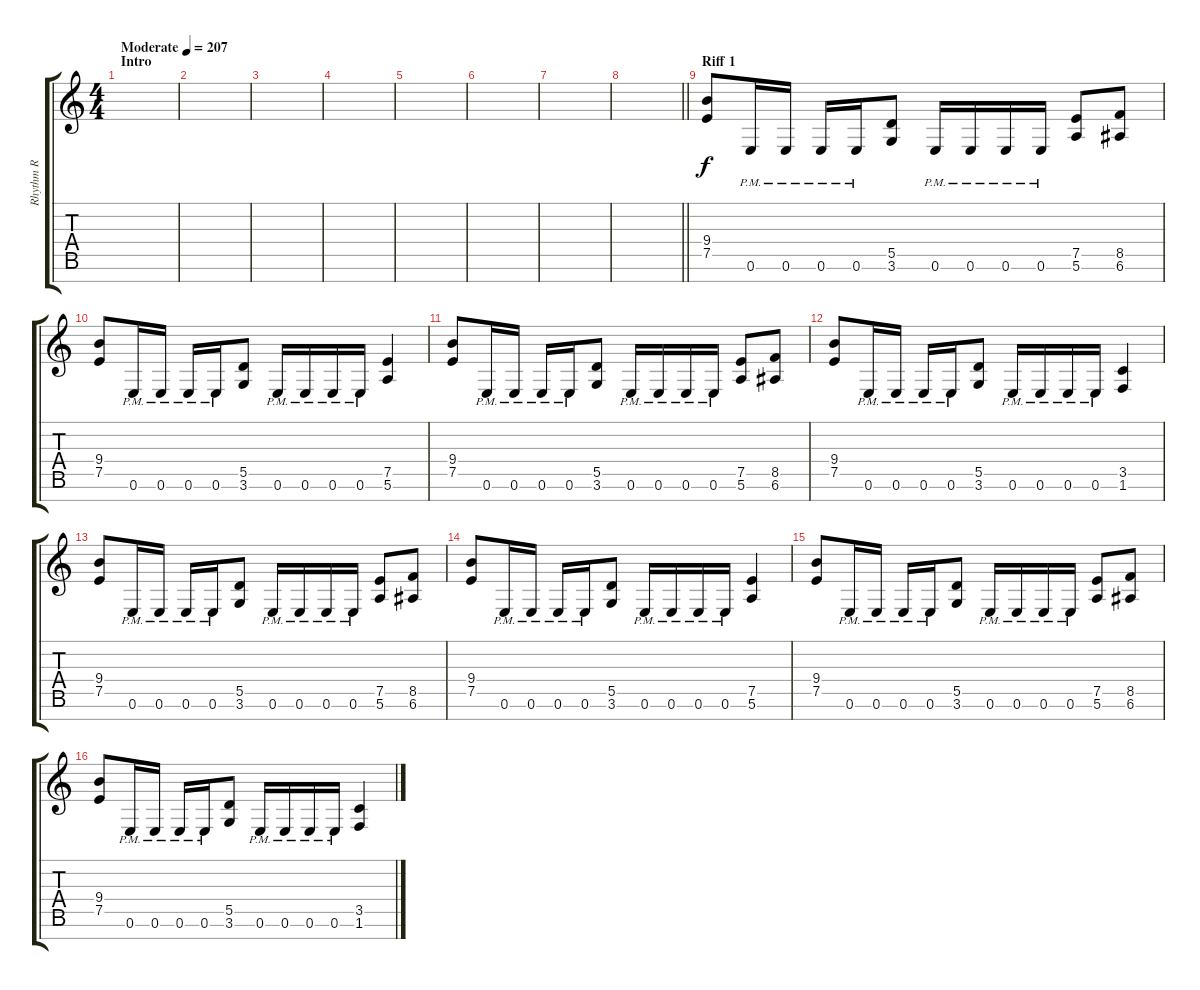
\track ("Rhythm R" "Rhythm R") {instrument overdrivenguitar}
\staff {score tabs}
\tuning (E4 B3 G3 D3 A2 E2 B1) {hide}
\ts (4 4)
\section ("" "Intro")
\tempo (207 "Moderate")
\clef g2
\ks c
|
|
|
|
|
|
|
\barLineRight lightlight
|
\section ("" "Riff 1")
(9.4 7.5).8 0.6{pm}.16 0.6{pm}.16 0.6{pm}.16 0.6{pm}.16 (5.5 3.6).8 0.6{pm}.16 0.6{pm}.16 0.6{pm}.16 0.6{pm}.16 (7.5 5.6).8 (8.5 6.6).8 |
(9.4 7.5).8 0.6{pm}.16 0.6{pm}.16 0.6{pm}.16 0.6{pm}.16 (5.5 3.6).8 0.6{pm}.16 0.6{pm}.16 0.6{pm}.16 0.6{pm}.16 (7.5 5.6).4 |
(9.4 7.5).8 0.6{pm}.16 0.6{pm}.16 0.6{pm}.16 0.6{pm}.16 (5.5 3.6).8 0.6{pm}.16 0.6{pm}.16 0.6{pm}.16 0.6{pm}.16 (7.5 5.6).8 (8.5 6.6).8 |
(9.4 7.5).8 0.6{pm}.16 0.6{pm}.16 0.6{pm}.16 0.6{pm}.16 (5.5 3.6).8 0.6{pm}.16 0.6{pm}.16 0.6{pm}.16 0.6{pm}.16 (3.5 1.6).4 |
(9.4 7.5).8 0.6{pm}.16 0.6{pm}.16 0.6{pm}.16 0.6{pm}.16 (5.5 3.6).8 0.6{pm}.16 0.6{pm}.16 0.6{pm}.16 0.6{pm}.16 (7.5 5.6).8 (8.5 6.6).8 |
(9.4 7.5).8 0.6{pm}.16 0.6{pm}.16 0.6{pm}.16 0.6{pm}.16 (5.5 3.6).8 0.6{pm}.16 0.6{pm}.16 0.6{pm}.16 0.6{pm}.16 (7.5 5.6).4 |
(9.4 7.5).8 0.6{pm}.16 0.6{pm}.16 0.6{pm}.16 0.6{pm}.16 (5.5 3.6).8 0.6{pm}.16 0.6{pm}.16 0.6{pm}.16 0.6{pm}.16 (7.5 5.6).8 (8.5 6.6).8 |
(9.4 7.5).8 0.6{pm}.16 0.6{pm}.16 0.6{pm}.16 0.6{pm}.16 (5.5 3.6).8 0.6{pm}.16 0.6{pm}.16 0.6{pm}.16 0.6{pm}.16 (3.5 1.6).4
